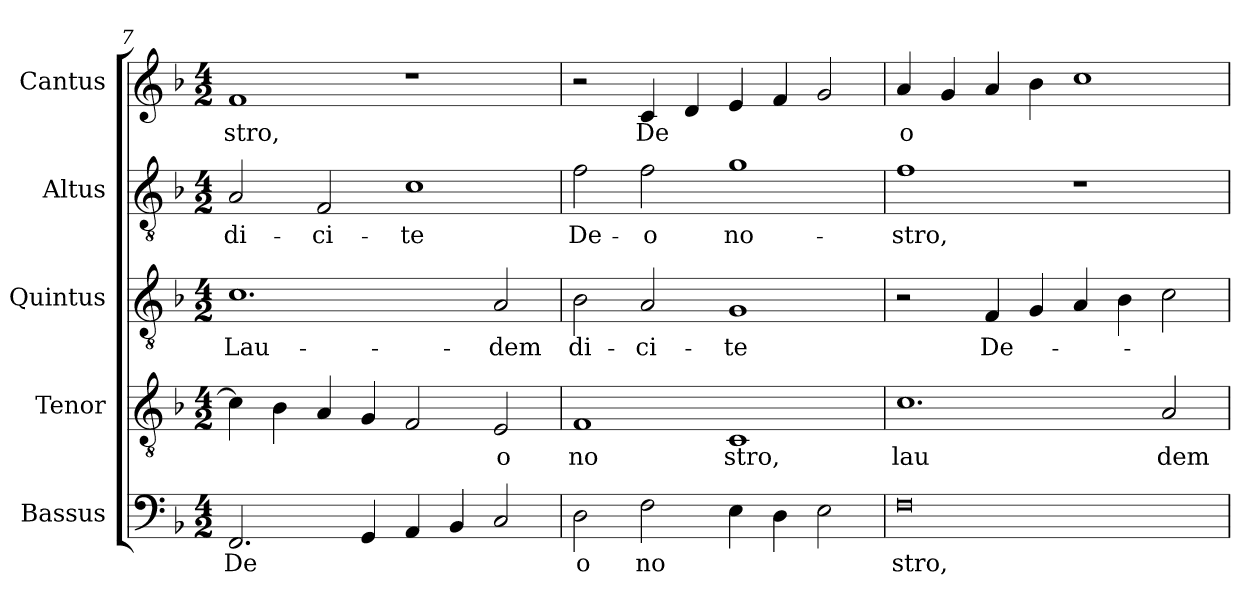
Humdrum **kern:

**kern	**text	**kern	**text	**kern	**text	**kern	**text	**kern	**text
*part5	*part5	*part4	*part4	*part3	*part3	*part2	*part2	*part1	*part1
*staff5	*staff5	*staff4	*staff4	*staff3	*staff3	*staff2	*staff2	*staff1	*staff1
*I"Bassus	*	*I"Tenor	*	*I"Quintus	*	*I"Altus	*	*I"Cantus	*
*clefF4	*	*clefGv2	*	*clefGv2	*	*clefGv2	*	*clefG2	*
*k[b-]	*	*k[b-]	*	*k[b-]	*	*k[b-]	*	*k[b-]	*
*F:	*	*F:	*	*F:	*	*F:	*	*F:	*
*M4/2	*	*M4/2	*	*M4/2	*	*M4/2	*	*M4/2	*
=7	=7	=7	=7	=7	=7	=7	=7	=7	=7
!	!LO:LY:b	!	!	!	!LO:LY:b:cj	!	!LO:LY:b:cj	!	!LO:LY:b:cj
2.FF/	De	4c\]	.	1.c	Lau-	2A/	di-	1f	stro,
.	.	4B-\	.	.	.	.	.	.	.
!	!	!	!	!	!	!	!LO:LY:b:cj	!	!
.	.	4A/	.	.	.	2F/	-ci-	.	.
4GG/	.	4G/	.	.	.	.	.	.	.
!	!	!	!	!	!	!	!LO:LY:b:cj	!	!
4AA/	.	2F/	.	.	.	1c	-te	1r	.
4BB-/	.	.	.	.	.	.	.	.	.
!	!	!	!LO:LY:b:cj	!	!LO:LY:b:cj	!	!	!	!
2C/	.	2E/	o	2A/	-dem	.	.	.	.
=8	=8	=8	=8	=8	=8	=8	=8	=8	=8
!	!LO:LY:b:cj	!	!LO:LY:b:cj	!	!LO:LY:b:cj	!	!LO:LY:b:cj	!	!
2D\	o	1F	no	2B-\	di-	2f\	De-	2r	.
!	!LO:LY:b:cj	!	!	!	!LO:LY:b:cj	!	!LO:LY:b:cj	!	!LO:LY:b
2F\	no	.	.	2A/	-ci-	2f\	-o	4c/	De
.	.	.	.	.	.	.	.	4d/	.
!	!	!	!LO:LY:b:cj	!	!LO:LY:b:cj	!	!LO:LY:b:cj	!	!
4E\	.	1C	stro,	1G	-te	1g	no-	4e/	.
4D\	.	.	.	.	.	.	.	4f/	.
2E\	.	.	.	.	.	.	.	2g/	.
=9	=9	=9	=9	=9	=9	=9	=9	=9	=9
!	!LO:LY:b:cj	!	!LO:LY:b:cj	!	!	!	!LO:LY:b:cj	!	!LO:LY:b:cj
0F	stro,	1.c	lau	2r	.	1f	-stro,	4a/	o
.	.	.	.	.	.	.	.	4g/	.
!	!	!	!	!	!LO:LY:b	!	!	!	!
.	.	.	.	4F/	De-	.	.	4a/	.
.	.	.	.	4G/	.	.	.	4b-\	.
.	.	.	.	4A/	.	1r	.	1cc	.
.	.	.	.	4B-\	.	.	.	.	.
!	!	!	!LO:LY:b:cj	!	!	!	!	!	!
.	.	2A/	dem	2c\	.	.	.	.	.
=	=	=	=	=	=	=	=	=	=
*-	*-	*-	*-	*-	*-	*-	*-	*-	*-
